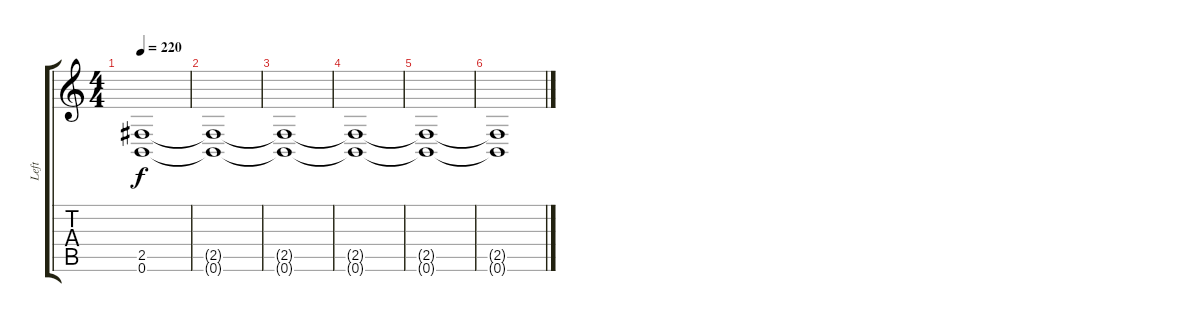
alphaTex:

\track ("Left" "Left") {instrument distortionguitar}
\staff {score tabs}
\tuning (B3 Gb3 D3 A2 E2 B1) {hide}
\ts (4 4)
\tempo 220
\clef g2
\ks c
(2.5{t} 0.6{t}).1{dy f} |
(2.5{t} 0.6{t}).1 |
(2.5{t} 0.6{t}).1{volume 0} |
(2.5{t} 0.6{t}).1 |
(2.5{t} 0.6{t}).1 |
(2.5{t} 0.6{t}).1
